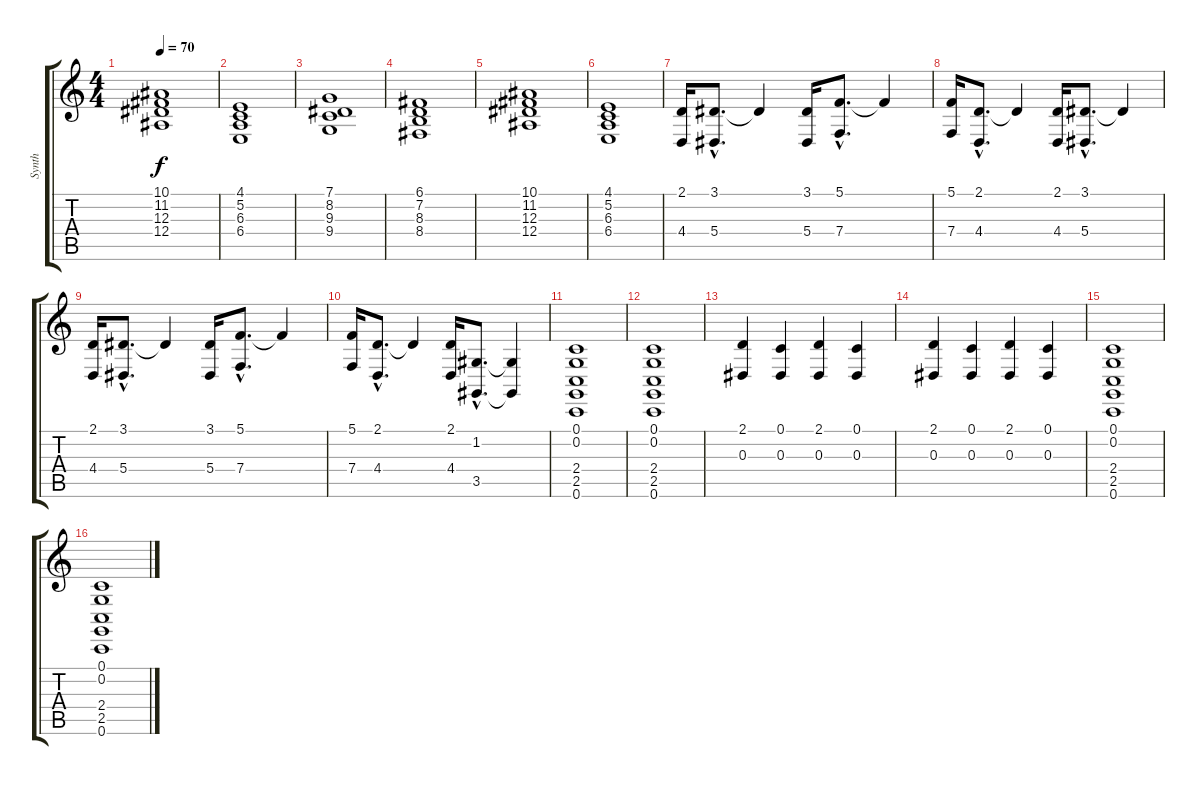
\track ("Synth" "Synth") {instrument stringensemble1}
\staff {score tabs}
\tuning (C4 G3 Eb3 Bb2 F2 C2) {hide}
\ts (4 4)
\tempo 70
\clef g2
\ks c
(10.1 11.2 12.3 12.4).1{dy f} |
(4.1 5.2 6.3 6.4).1 |
(7.1 8.2 9.3 9.4).1 |
(6.1 7.2 8.3 8.4).1 |
(10.1 11.2 12.3 12.4).1 |
(4.1 5.2 6.3 6.4).1 |
(2.1 4.4).16 (3.1{hac} 5.4{hac}).8{d} 3.1{t}.4 (3.1 5.4).16 (5.1{hac} 7.4{hac}).8{d} 5.1{t}.4 |
(5.1 7.4).16 (2.1{hac} 4.4{hac}).8{d} 2.1{t}.4 (2.1 4.4).16 (3.1{hac} 5.4{hac}).8{d} 3.1{t}.4 |
(2.1 4.4).16 (3.1{hac} 5.4{hac}).8{d} 3.1{t}.4 (3.1 5.4).16 (5.1{hac} 7.4{hac}).8{d} 5.1{t}.4 |
(5.1 7.4).16 (2.1{hac} 4.4{hac}).8{d} 2.1{t}.4 (2.1 4.4).16 (1.2{hac} 3.5{hac}).8{d} (1.2{t} 3.5{t}).4 |
(0.1 0.2 2.4 2.5 0.6).1 |
(0.1 0.2 2.4 2.5 0.6).1 |
(2.1 0.3).4 (0.1 0.3).4 (2.1 0.3).4 (0.1 0.3).4 |
(2.1 0.3).4 (0.1 0.3).4 (2.1 0.3).4 (0.1 0.3).4 |
(0.1 0.2 2.4 2.5 0.6).1 |
(0.1 0.2 2.4 2.5 0.6).1
